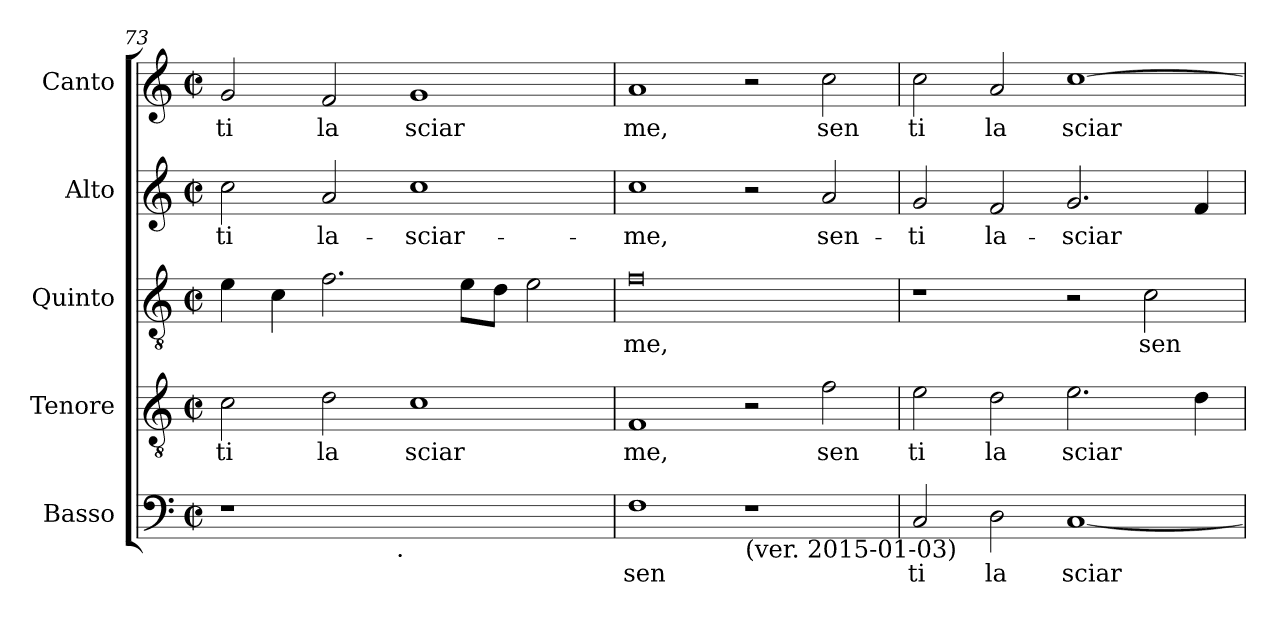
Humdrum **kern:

**kern	**text	**kern	**text	**kern	**text	**kern	**text	**kern	**text
*part5	*part5	*part4	*part4	*part3	*part3	*part2	*part2	*part1	*part1
*staff5	*staff5	*staff4	*staff4	*staff3	*staff3	*staff2	*staff2	*staff1	*staff1
*I"Basso	*	*I"Tenore	*	*I"Quinto	*	*I"Alto	*	*I"Canto	*
*I'Basso	*	*I'Tenore	*	*I'Quinto	*	*I'Alto	*	*I'Canto	*
*clefF4	*	*clefGv2	*	*clefGv2	*	*clefG2	*	*clefG2	*
*k[]	*	*k[]	*	*k[]	*	*k[]	*	*k[]	*
*C:	*	*C:	*	*C:	*	*C:	*	*C:	*
*M2/2	*	*M2/2	*	*M2/2	*	*M2/2	*	*M2/2	*
*met(c|)	*	*met(c|)	*	*met(c|)	*	*met(c|)	*	*met(c|)	*
=73	=73	=73	=73	=73	=73	=73	=73	=73	=73
!LO:TX:b:t=Allen Garvin (aurvondel@gmail.com)	!	!	!	!	!	!	!	!	!
!	!	!	!LO:LY:b:cj	!	!LO:LY:b:cj	!	!LO:LY:b:cj	!	!LO:LY:b:cj
*^	*	*	*	*	*	*	*	*	*
1r	2ryy	.	2c\	ti	4e\	--	2cc\	-ti	2g/	ti
!	!	!	!	!	!	!LO:LY:b:cj	!	!	!	!
.	.	.	.	.	4c\	--	.	.	.	.
!	!	!	!	!LO:LY:b:cj	!	!LO:LY:b:cj	!	!LO:LY:b:cj	!	!LO:LY:b:cj
.	4...ryy	.	2d\	la	2.f\	--	2a/	la-	2f/	la
!	!LO:TX:b:t=.	!	!	!	!	!	!	!	!	!
.	1ryy	.	.	.	.	.	.	.	.	.
!	!	!	!	!LO:LY:b:cj	!	!	!	!LO:LY:b:cj	!	!LO:LY:b:cj
1ryy	.	.	1c	sciar	.	.	1cc	-sciar-	1g	sciar
!	!	!	!	!	!	!LO:LY:b:cj	!	!	!	!
.	.	.	.	.	8e\L	--	.	.	.	.
!	!	!	!	!	!	!LO:LY:b:cj	!	!	!	!
.	.	.	.	.	8d\J	--	.	.	.	.
!	!	!	!	!	!	!LO:LY:b:cj	!	!	!	!
.	.	.	.	.	2e\	--	.	.	.	.
.	32ryy	.	.	.	.	.	.	.	.	.
=74	=74	=74	=74	=74	=74	=74	=74	=74	=74	=74
!	!	!LO:LY:b:cj	!	!LO:LY:b:cj	!	!LO:LY:b:cj	!	!LO:LY:b:cj	!	!LO:LY:b:cj
*v	*v	*	*	*	*	*	*	*	*	*
1F	sen	1F	me,	0f	-me,	1cc	-me,	1a	me,
!LO:TX:b:t=(ver. 2015-01-03)	!	!	!	!	!	!	!	!	!
1r	.	2r	.	.	.	2r	.	2r	.
!	!	!	!LO:LY:b:cj	!	!	!	!LO:LY:b:cj	!	!LO:LY:b:cj
.	.	2f\	sen	.	.	2a/	sen-	2cc\	sen
=75	=75	=75	=75	=75	=75	=75	=75	=75	=75
!	!LO:LY:b:cj	!	!LO:LY:b:cj	!	!	!	!LO:LY:b:cj	!	!LO:LY:b:cj
2C/	ti	2e\	ti	1r	.	2g/	-ti	2cc\	ti
!	!LO:LY:b:cj	!	!LO:LY:b:cj	!	!	!	!LO:LY:b:cj	!	!LO:LY:b:cj
2D\	la	2d\	la	.	.	2f/	la-	2a/	la
!	!LO:LY:b:cj	!	!LO:LY:b:cj	!	!	!	!LO:LY:b:cj	!	!LO:LY:b:cj
[<1C	sciar	2.e\	sciar	2r	.	2.g/	-sciar-	[>1cc	sciar
!	!	!	!	!	!LO:LY:b:cj	!	!	!	!
.	.	.	.	2c\	sen-	.	.	.	.
!	!	!	!LO:LY:b:cj	!	!	!	!LO:LY:b:cj	!	!
.	.	4d\	.	.	.	4f/	--	.	.
=	=	=	=	=	=	=	=	=	=
*-	*-	*-	*-	*-	*-	*-	*-	*-	*-
